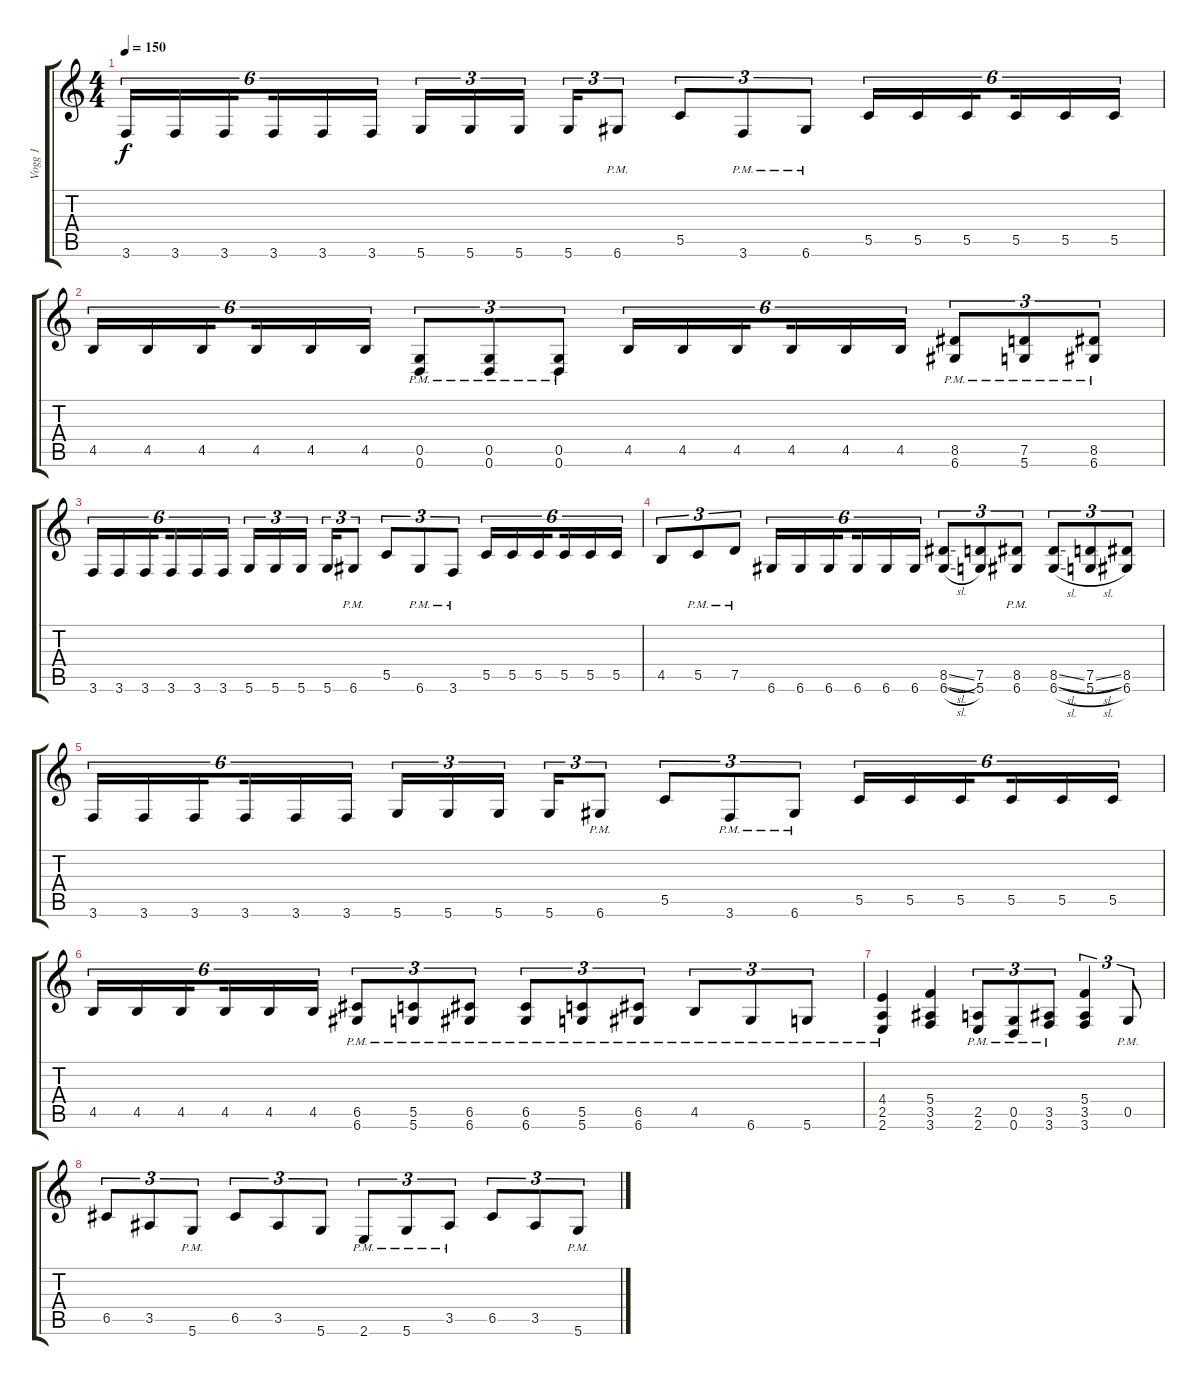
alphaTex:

\track ("Vogg 1" "Vogg 1") {instrument distortionguitar}
\staff {score tabs}
\tuning (D4 A3 F3 C3 G2 D2) {hide}
\ts (4 4)
\tempo 150
\clef g2
\ks c
3.6.16{tu (6 4) dy f} 3.6.16{tu (6 4)} 3.6.16{tu (6 4) beam splitsecondary} 3.6.16{tu (6 4)} 3.6.16{tu (6 4)} 3.6.16{tu (6 4)} 5.6.16{tu (3 2)} 5.6.16{tu (3 2)} 5.6.16{tu (3 2) beam splitsecondary} 5.6.16{tu (3 2)} 6.6{pm}.8{tu (3 2)} 5.5.8{tu (3 2)} 3.6{pm}.8{tu (3 2)} 6.6{pm}.8{tu (3 2)} 5.5.16{tu (6 4)} 5.5.16{tu (6 4)} 5.5.16{tu (6 4) beam splitsecondary} 5.5.16{tu (6 4)} 5.5.16{tu (6 4)} 5.5.16{tu (6 4)} |
4.5.16{tu (6 4)} 4.5.16{tu (6 4)} 4.5.16{tu (6 4) beam splitsecondary} 4.5.16{tu (6 4)} 4.5.16{tu (6 4)} 4.5.16{tu (6 4)} (0.5{pm} 0.6{pm}).8{tu (3 2)} (0.5{pm} 0.6{pm}).8{tu (3 2)} (0.5{pm} 0.6{pm}).8{tu (3 2)} 4.5.16{tu (6 4)} 4.5.16{tu (6 4)} 4.5.16{tu (6 4) beam splitsecondary} 4.5.16{tu (6 4)} 4.5.16{tu (6 4)} 4.5.16{tu (6 4)} (8.5{pm} 6.6{pm}).8{tu (3 2)} (7.5{pm} 5.6{pm}).8{tu (3 2)} (8.5{pm} 6.6{pm}).8{tu (3 2)} |
3.6.16{tu (6 4)} 3.6.16{tu (6 4)} 3.6.16{tu (6 4) beam splitsecondary} 3.6.16{tu (6 4)} 3.6.16{tu (6 4)} 3.6.16{tu (6 4)} 5.6.16{tu (3 2)} 5.6.16{tu (3 2)} 5.6.16{tu (3 2) beam splitsecondary} 5.6.16{tu (3 2)} 6.6{pm}.8{tu (3 2)} 5.5.8{tu (3 2)} 6.6{pm}.8{tu (3 2)} 3.6{pm}.8{tu (3 2)} 5.5.16{tu (6 4)} 5.5.16{tu (6 4)} 5.5.16{tu (6 4) beam splitsecondary} 5.5.16{tu (6 4)} 5.5.16{tu (6 4)} 5.5.16{tu (6 4)} |
4.5.8{tu (3 2)} 5.5{pm}.8{tu (3 2)} 7.5{pm}.8{tu (3 2)} 6.6.16{tu (6 4)} 6.6.16{tu (6 4)} 6.6.16{tu (6 4) beam splitsecondary} 6.6.16{tu (6 4)} 6.6.16{tu (6 4)} 6.6.16{tu (6 4)} (8.5{sl} 6.6{sl}).8{tu (3 2)} (7.5 5.6).8{tu (3 2)} (8.5{pm} 6.6{pm}).8{tu (3 2)} (8.5{sl} 6.6{sl}).8{tu (3 2)} (7.5{sl} 5.6{sl}).8{tu (3 2)} (8.5 6.6).8{tu (3 2)} |
3.6.16{tu (6 4)} 3.6.16{tu (6 4)} 3.6.16{tu (6 4) beam splitsecondary} 3.6.16{tu (6 4)} 3.6.16{tu (6 4)} 3.6.16{tu (6 4)} 5.6.16{tu (3 2)} 5.6.16{tu (3 2)} 5.6.16{tu (3 2) beam splitsecondary} 5.6.16{tu (3 2)} 6.6{pm}.8{tu (3 2)} 5.5.8{tu (3 2)} 3.6{pm}.8{tu (3 2)} 6.6{pm}.8{tu (3 2)} 5.5.16{tu (6 4)} 5.5.16{tu (6 4)} 5.5.16{tu (6 4) beam splitsecondary} 5.5.16{tu (6 4)} 5.5.16{tu (6 4)} 5.5.16{tu (6 4)} |
4.5.16{tu (6 4)} 4.5.16{tu (6 4)} 4.5.16{tu (6 4) beam splitsecondary} 4.5.16{tu (6 4)} 4.5.16{tu (6 4)} 4.5.16{tu (6 4)} (6.5{pm} 6.6{pm}).8{tu (3 2)} (5.5{pm} 5.6{pm}).8{tu (3 2)} (6.5{pm} 6.6{pm}).8{tu (3 2)} (6.5{pm} 6.6{pm}).8{tu (3 2)} (5.5{pm} 5.6{pm}).8{tu (3 2)} (6.5{pm} 6.6{pm}).8{tu (3 2)} 4.5{pm}.8{tu (3 2)} 6.6{pm}.8{tu (3 2)} 5.6{pm}.8{tu (3 2)} |
(4.4{pm} 2.5{pm} 2.6{pm}).4 (5.4 3.5 3.6).4 (2.5{pm} 2.6{pm}).8{tu (3 2)} (0.5{pm} 0.6{pm}).8{tu (3 2)} (3.5{pm} 3.6{pm}).8{tu (3 2)} (5.4 3.5 3.6).4{tu (3 2)} 0.5{pm}.8{tu (3 2)} |
6.5.8{tu (3 2)} 3.5.8{tu (3 2)} 5.6{pm}.8{tu (3 2)} 6.5.8{tu (3 2)} 3.5.8{tu (3 2)} 5.6.8{tu (3 2)} 2.6{pm}.8{tu (3 2)} 5.6{pm}.8{tu (3 2)} 3.5{pm}.8{tu (3 2)} 6.5.8{tu (3 2)} 3.5.8{tu (3 2)} 5.6{pm}.8{tu (3 2)}
